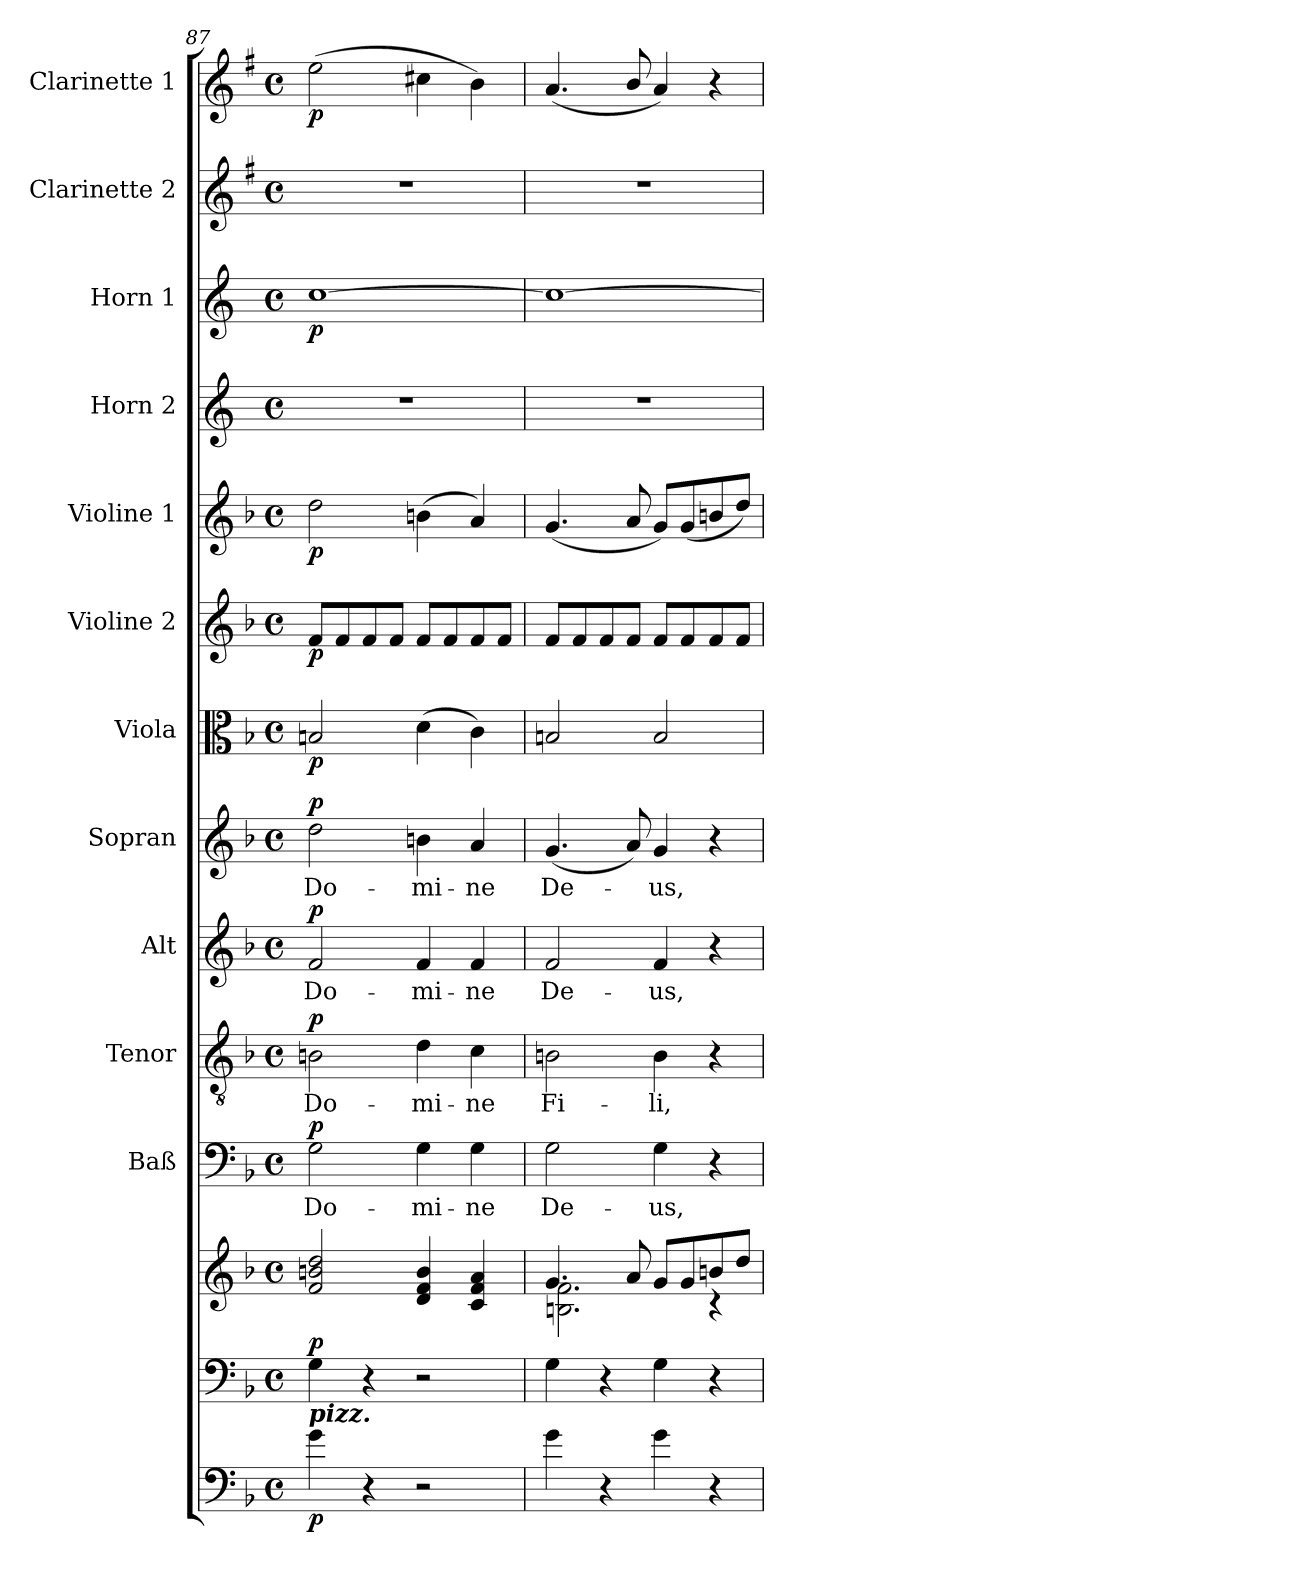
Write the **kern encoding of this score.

**kern	**dynam	**kern	**kern	**dynam	**kern	**text	**dynam	**kern	**text	**dynam	**kern	**text	**dynam	**kern	**text	**dynam	**kern	**dynam	**kern	**dynam	**kern	**dynam	**kern	**kern	**dynam	**kern	**kern	**dynam
*part13	*part13	*part12	*part12	*part12	*part11	*part11	*part11	*part10	*part10	*part10	*part9	*part9	*part9	*part8	*part8	*part8	*part7	*part7	*part6	*part6	*part5	*part5	*part4	*part3	*part3	*part2	*part1	*part1
*staff14	*staff14	*staff13	*staff12	*staff12/13	*staff11	*staff11	*staff11	*staff10	*staff10	*staff10	*staff9	*staff9	*staff9	*staff8	*staff8	*staff8	*staff7	*staff7	*staff6	*staff6	*staff5	*staff5	*staff4	*staff3	*staff3	*staff2	*staff1	*staff1
*	*	*	*	*	*I"Baß	*	*	*I"Tenor	*	*	*I"Alt	*	*	*I"Sopran	*	*	*I"Viola	*	*I"Violine 2	*	*I"Violine 1	*	*I"Horn 2	*I"Horn 1	*	*I"Clarinette 2	*I"Clarinette 1	*
*	*	*	*	*	*I'Baß	*	*	*I'Ten	*	*	*I'Alt	*	*	*I'Sop	*	*	*I'Vla.	*	*I'Vln. 2	*	*I'Vln. 1	*	*I'Hrn. 2	*I'Hrn. 1	*	*	*	*
*clefF4	*	*clefF4	*clefG2	*	*clefF4	*	*	*clefGv2	*	*	*clefG2	*	*	*clefG2	*	*	*clefC3	*	*clefG2	*	*clefG2	*	*clefG2	*clefG2	*	*clefG2	*clefG2	*
*ITrd7c12	*	*	*	*	*	*	*	*	*	*	*	*	*	*	*	*	*	*	*	*	*	*	*ITrd4c7	*ITrd4c7	*	*ITrd1c2	*ITrd1c2	*
*k[b-]	*	*k[b-]	*k[b-]	*	*k[b-]	*	*	*k[b-]	*	*	*k[b-]	*	*	*k[b-]	*	*	*k[b-]	*	*k[b-]	*	*k[b-]	*	*k[b-]	*k[b-]	*	*k[b-]	*k[b-]	*
*F:	*	*F:	*F:	*	*F:	*	*	*F:	*	*	*F:	*	*	*F:	*	*	*F:	*	*F:	*	*F:	*	*F:	*F:	*	*F:	*F:	*
*M4/4	*	*M4/4	*M4/4	*	*M4/4	*	*	*M4/4	*	*	*M4/4	*	*	*M4/4	*	*	*M4/4	*	*M4/4	*	*M4/4	*	*M4/4	*M4/4	*	*M4/4	*M4/4	*
*met(c)	*	*met(c)	*met(c)	*	*met(c)	*	*	*met(c)	*	*	*met(c)	*	*	*met(c)	*	*	*met(c)	*	*met(c)	*	*met(c)	*	*met(c)	*met(c)	*	*met(c)	*met(c)	*
=87	=87	=87	=87	=87	=87	=87	=87	=87	=87	=87	=87	=87	=87	=87	=87	=87	=87	=87	=87	=87	=87	=87	=87	=87	=87	=87	=87	=87
!LO:TX:a:Bi:t=pizz.	!	!	!	!	!	!	!	!	!	!	!	!	!	!	!	!	!	!	!	!	!	!	!	!	!	!	!	!
!	!LO:DY:b	!	!	!LO:DY:a=2	!	!LO:LY:b	!LO:DY:a	!	!LO:LY:b	!LO:DY:a	!	!LO:LY:b	!LO:DY:a	!	!LO:LY:b	!LO:DY:a	!	!LO:DY:b	!	!LO:DY:b	!	!LO:DY:b	!	!	!LO:DY:b	!	!	!LO:DY:b
4G\	p	4G\	2f/ 2bn/ 2dd/	p	2G\	Do-	p	2Bn\	Do-	p	2f/	Do-	p	2dd\	Do-	p	2Bn/	p	8f/L	p	2dd\	p	1r	[1f	p	1r	(>2dd\	p
.	.	.	.	.	.	.	.	.	.	.	.	.	.	.	.	.	.	.	8f/	.	.	.	.	.	.	.	.	.
4r	.	4r	.	.	.	.	.	.	.	.	.	.	.	.	.	.	.	.	8f/	.	.	.	.	.	.	.	.	.
.	.	.	.	.	.	.	.	.	.	.	.	.	.	.	.	.	.	.	8f/J	.	.	.	.	.	.	.	.	.
!	!	!	!	!	!	!LO:LY:b	!	!	!LO:LY:b	!	!	!LO:LY:b	!	!	!LO:LY:b	!	!	!	!	!	!	!	!	!	!	!	!	!
2r	.	2r	4d/ 4f/ 4b/	.	4G\	-mi-	.	4d\	-mi-	.	4f/	-mi-	.	4bn\	-mi-	.	(>4d\	.	8f/L	.	(>4bn\	.	.	.	.	.	4bn\	.
.	.	.	.	.	.	.	.	.	.	.	.	.	.	.	.	.	.	.	8f/	.	.	.	.	.	.	.	.	.
!	!	!	!	!	!	!LO:LY:b	!	!	!LO:LY:b	!	!	!LO:LY:b	!	!	!LO:LY:b	!	!	!	!	!	!	!	!	!	!	!	!	!
.	.	.	4c/ 4f/ 4a/	.	4G\	-ne	.	4c\	-ne	.	4f/	-ne	.	4a/	-ne	.	4c\)	.	8f/	.	4a/)	.	.	.	.	.	4a\)	.
.	.	.	.	.	.	.	.	.	.	.	.	.	.	.	.	.	.	.	8f/J	.	.	.	.	.	.	.	.	.
=88	=88	=88	=88	=88	=88	=88	=88	=88	=88	=88	=88	=88	=88	=88	=88	=88	=88	=88	=88	=88	=88	=88	=88	=88	=88	=88	=88	=88
*	*	*	*^	*	*	*	*	*	*	*	*	*	*	*	*	*	*	*	*	*	*	*	*	*	*	*	*	*
!	!	!	!	!	!	!	!LO:LY:b	!	!	!LO:LY:b	!	!	!LO:LY:b	!	!	!LO:LY:b	!	!	!	!	!	!	!	!	!	!	!	!	!
4G\	.	4G\	4.g/	2.Bn\ 2.f\	.	2G\	De-	.	2Bn\	Fi-	.	2f/	De-	.	(<4.g/	De-	.	2Bn/	.	8f/L	.	(<4.g/	.	1r	1f_	.	1r	(<4.g/	.
.	.	.	.	.	.	.	.	.	.	.	.	.	.	.	.	.	.	.	.	8f/	.	.	.	.	.	.	.	.	.
4r	.	4r	.	.	.	.	.	.	.	.	.	.	.	.	.	.	.	.	.	8f/	.	.	.	.	.	.	.	.	.
.	.	.	8a/	.	.	.	.	.	.	.	.	.	.	.	8a/)	.	.	.	.	8f/J	.	8a/	.	.	.	.	.	8a/	.
!	!	!	!	!	!	!	!LO:LY:b	!	!	!LO:LY:b	!	!	!LO:LY:b	!	!	!LO:LY:b	!	!	!	!	!	!	!	!	!	!	!	!	!
4G\	.	4G\	8g/L	.	.	4G\	-us,	.	4B\	-li,	.	4f/	-us,	.	4g/	-us,	.	2B/	.	8f/L	.	8g/L)	.	.	.	.	.	4g/)	.
.	.	.	8g/	.	.	.	.	.	.	.	.	.	.	.	.	.	.	.	.	8f/	.	(<8g/	.	.	.	.	.	.	.
4r	.	4r	8bn/	4rc	.	4r	.	.	4r	.	.	4r	.	.	4r	.	.	.	.	8f/	.	8bn/	.	.	.	.	.	4r	.
.	.	.	8dd/J	.	.	.	.	.	.	.	.	.	.	.	.	.	.	.	.	8f/J	.	8dd/J)	.	.	.	.	.	.	.
*	*	*	*v	*v	*	*	*	*	*	*	*	*	*	*	*	*	*	*	*	*	*	*	*	*	*	*	*	*	*
=	=	=	=	=	=	=	=	=	=	=	=	=	=	=	=	=	=	=	=	=	=	=	=	=	=	=	=	=
*-	*-	*-	*-	*-	*-	*-	*-	*-	*-	*-	*-	*-	*-	*-	*-	*-	*-	*-	*-	*-	*-	*-	*-	*-	*-	*-	*-	*-
